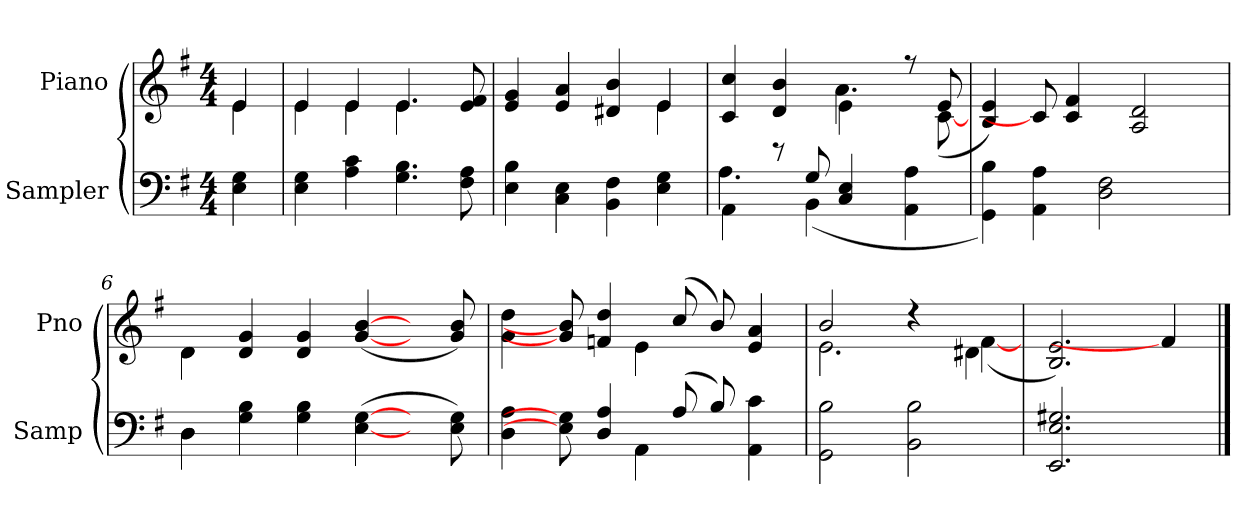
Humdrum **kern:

**kern	**kern
*part2	*part1
*staff2	*staff1
*I"Sampler	*I"Piano
*I'Samp	*I'Pno
*clefF4	*clefG2
*k[f#]	*k[f#]
*G:	*G:
*M4/4	*M4/4
=1	=1
*	*^
4E 4G	4e/	4e
=2	=2	=2
4E 4G	4e/	4e
4A 4c	4e/	4e
4.G 4.B	4.e/	4.e
8F# 8A	8e 8f#	8ryy
=3	=3	=3
4E 4B	4e 4g	2.ryy
4C 4E	4e 4a	.
4BB 4F#	4d#X 4b	.
4E 4G	4e/	4e
=4	=4	=4
*^	*	*
4AA\	4.A	4c 4cc	2ryy
8r	.	4d 4b	.
8G/	(4BB	.	.
4C 4E	.	4e\	4.a
.	4.ryy	.	.
4AA 4A	.	8r	.
.	.	8e/	([8c
*v	*v	*	*
*	*v	*v
=5	=5
4GG 4B)	4B 4e)
4AA 4A	8c]
.	4c 4f#
2D 2F#	.
.	2A 2d
8ryy	.
=6	=6
*^	*^
4D\	4D	4d\	4d
4G 4B	1ryy	4d 4g	1ryy
4G 4B	.	4d 4g	.
([4E [4G	.	([4g [4b	.
8ryy	.	8ryy	.
8E 8G)	.	8g 8b)	.
=7	=7	=7	=7
4D 4A	2ryy	4g 4dd	2ryy
8E] 8G]	.	8g] 8b]	.
4D 4A	.	4fn 4dd	.
.	4AA	.	4e
(8A/	.	(8cc/	.
8B/)	4.ryy	8b/)	4.ryy
4AA 4c	.	4e 4a	.
*v	*v	*	*
=8	=8	=8
2GG 2B	2b/	2.e
2BB 2B	4r	.
.	4d#X\	([4f#
*	*v	*v
=9	=9
2.EE 2.E 2.G#X	2.B 2.e)
4ryy	4f#]
==	==
*-	*-
